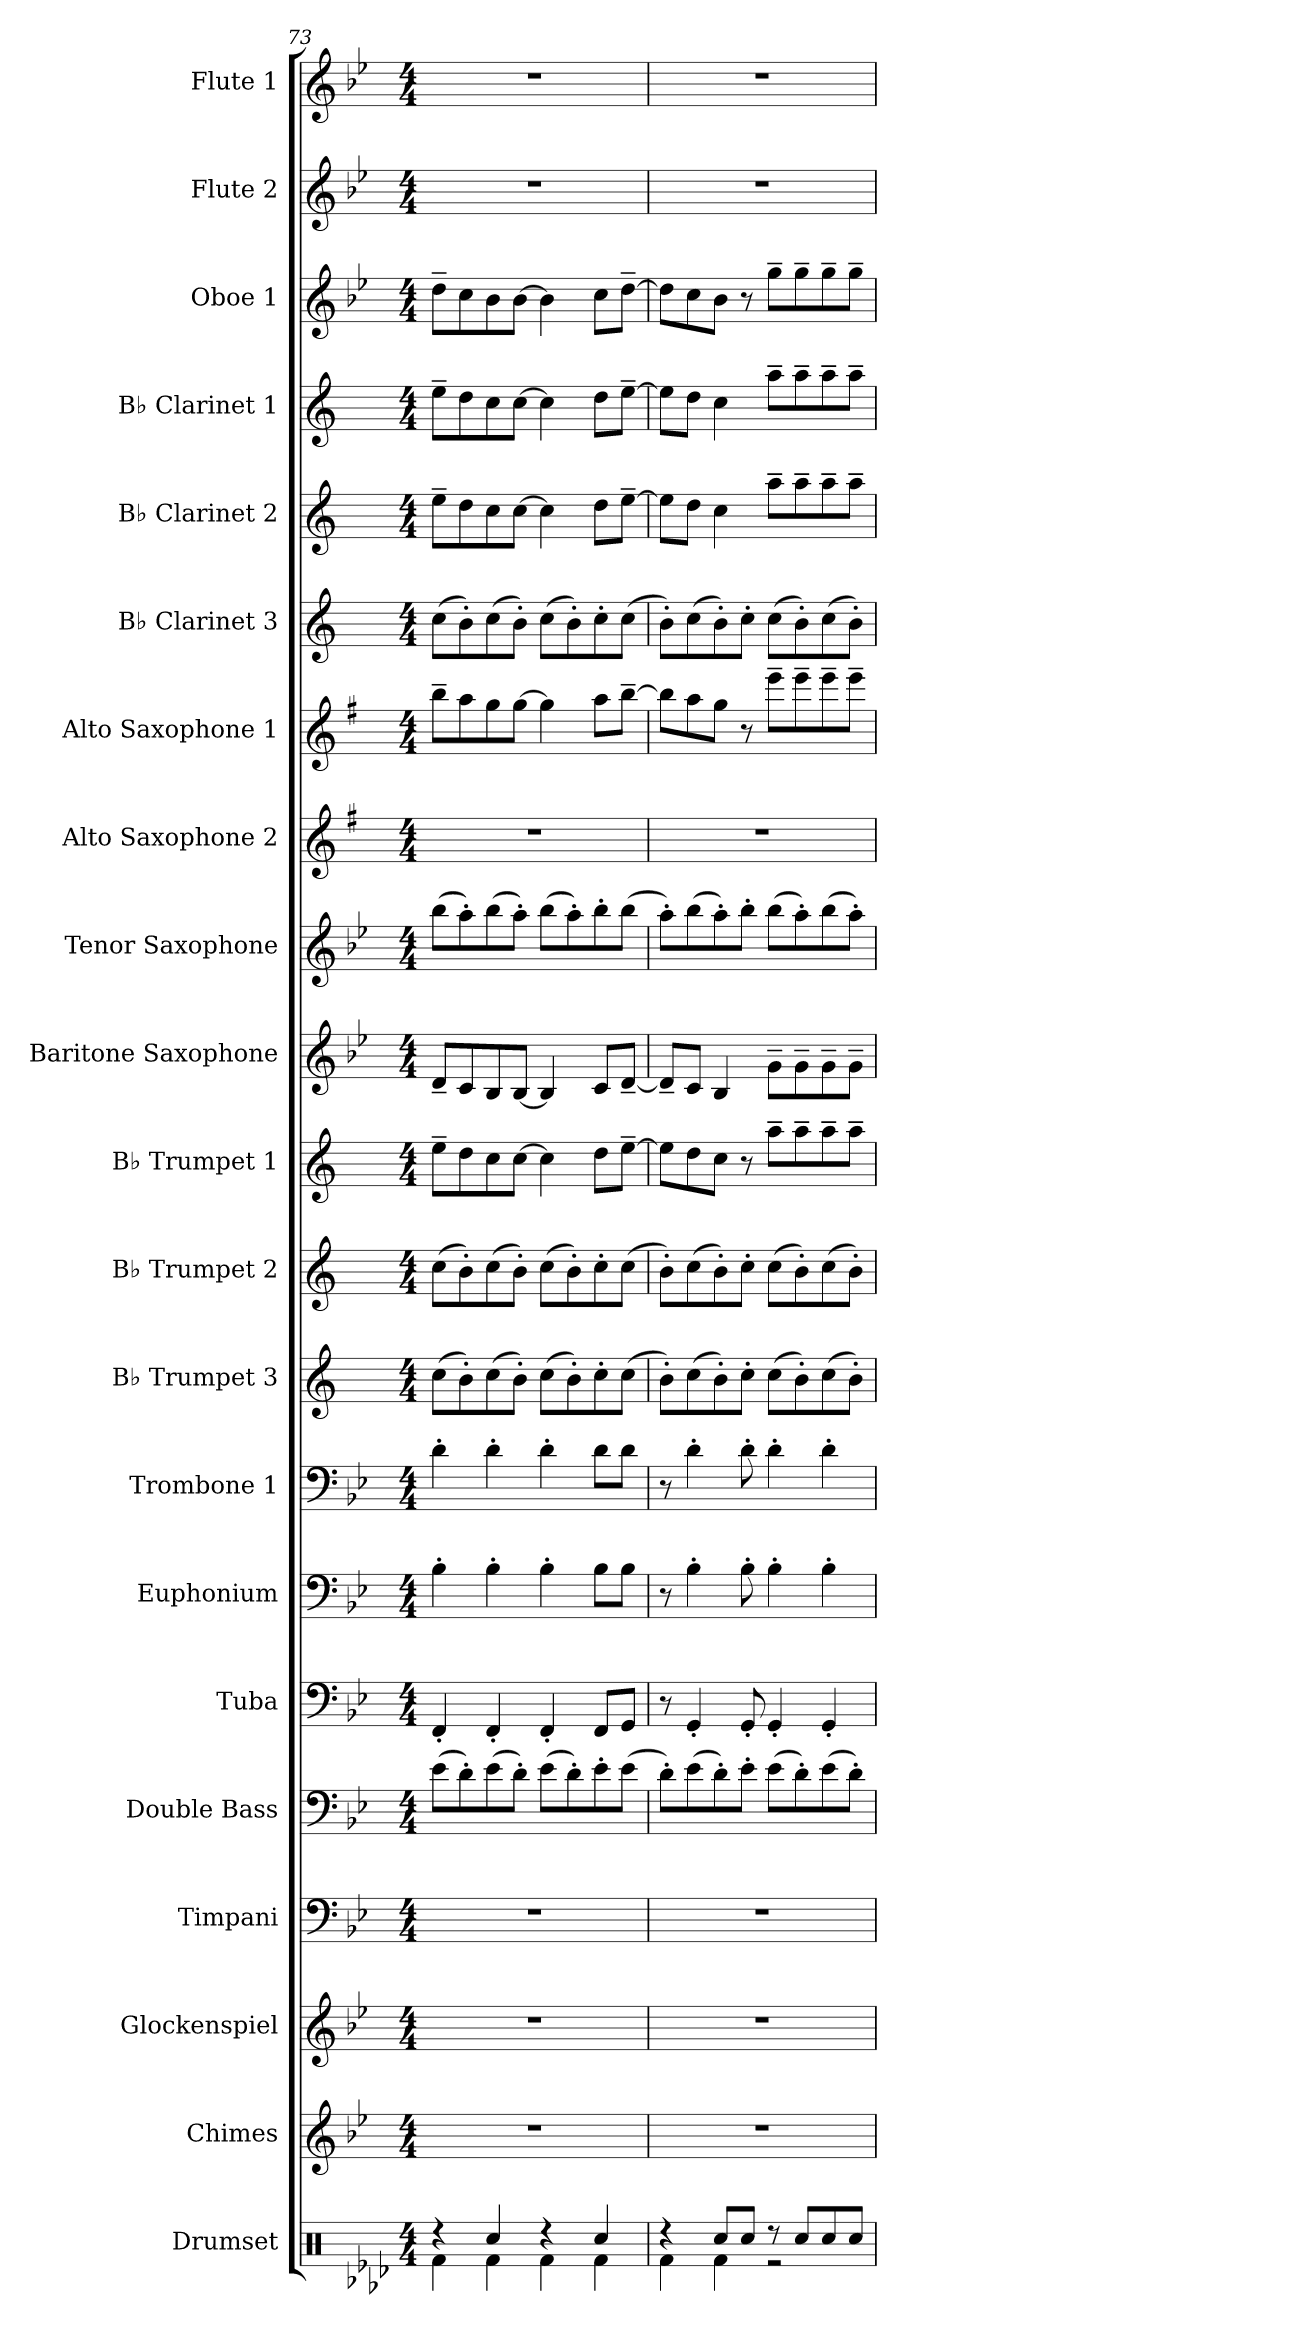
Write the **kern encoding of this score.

**kern	**kern	**kern	**kern	**kern	**kern	**kern	**kern	**kern	**kern	**kern	**kern	**kern	**kern	**kern	**kern	**kern	**kern	**kern	**kern	**kern
*part21	*part20	*part19	*part18	*part17	*part16	*part15	*part14	*part13	*part12	*part11	*part10	*part9	*part8	*part7	*part6	*part5	*part4	*part3	*part2	*part1
*staff21	*staff20	*staff19	*staff18	*staff17	*staff16	*staff15	*staff14	*staff13	*staff12	*staff11	*staff10	*staff9	*staff8	*staff7	*staff6	*staff5	*staff4	*staff3	*staff2	*staff1
*I"Drumset	*I"Chimes	*I"Glockenspiel	*I"Timpani	*I"Double Bass	*I"Tuba	*I"Euphonium	*I"Trombone 1	*I"B♭ Trumpet 3	*I"B♭ Trumpet 2	*I"B♭ Trumpet 1	*I"Baritone Saxophone	*I"Tenor Saxophone	*I"Alto Saxophone 2	*I"Alto Saxophone 1	*I"B♭ Clarinet 3	*I"B♭ Clarinet 2	*I"B♭ Clarinet 1	*I"Oboe 1	*I"Flute 2	*I"Flute 1
*I'D. Set	*I'Cme.	*I'Glk.	*I'Timp.	*I'Db.	*I'Tba.	*I'Euph.	*I'Tbn. 1	*I'B♭ Tpt. 3	*I'B♭ Tpt. 2	*I'B♭ Tpt. 1	*I'Bar. Sax.	*I'T. Sax.	*I'A. Sax. 2	*I'A. Sax. 1	*I'B♭ Cl. 3	*I'B♭ Cl. 2	*I'B♭ Cl. 1	*I'Ob. 1	*I'Fl. 2	*I'Fl. 1
*clefX	*clefG2	*clefG2	*clefF4	*clefF4	*clefF4	*clefF4	*clefF4	*clefG2	*clefG2	*clefG2	*clefG2	*clefG2	*clefG2	*clefG2	*clefG2	*clefG2	*clefG2	*clefG2	*clefG2	*clefG2
*	*	*ITrd-14c-24	*	*ITrd7c12	*	*	*	*ITrd1c2	*ITrd1c2	*ITrd1c2	*ITrd12c21	*ITrd8c14	*ITrd5c9	*ITrd5c9	*ITrd1c2	*ITrd1c2	*ITrd1c2	*	*	*
*k[b-e-a-d-]	*k[b-e-]	*k[b-e-]	*k[b-e-]	*k[b-e-]	*k[b-e-]	*k[b-e-]	*k[b-e-]	*k[b-e-]	*k[b-e-]	*k[b-e-]	*k[b-e-]	*k[b-e-]	*k[b-e-]	*k[b-e-]	*k[b-e-]	*k[b-e-]	*k[b-e-]	*k[b-e-]	*k[b-e-]	*k[b-e-]
*M4/4	*M4/4	*M4/4	*M4/4	*M4/4	*M4/4	*M4/4	*M4/4	*M4/4	*M4/4	*M4/4	*M4/4	*M4/4	*M4/4	*M4/4	*M4/4	*M4/4	*M4/4	*M4/4	*M4/4	*M4/4
=73	=73	=73	=73	=73	=73	=73	=73	=73	=73	=73	=73	=73	=73	=73	=73	=73	=73	=73	=73	=73
*^	*	*	*	*	*	*	*	*	*	*	*	*	*	*	*	*	*	*	*	*
4r	4Rf\	1r	1r	1r	(>8E-\L	4FF'/	4B-'\	4d'\	(>8b-\L	(>8b-\L	8dd~\L	8D~/L	(>8b-\L	1r	8dd~\L	(>8b-\L	8dd~\L	8dd~\L	8dd~\L	1r	1r
.	.	.	.	.	8D'\)	.	.	.	8a'\)	8a'\)	8cc\	8C/	8a'\)	.	8cc\	8a'\)	8cc\	8cc\	8cc\	.	.
4Rcc/	4Rf\	.	.	.	(>8E-\	4FF'/	4B-'\	4d'\	(>8b-\	(>8b-\	8b-\	8BB-/	(>8b-\	.	8b-\	(>8b-\	8b-\	8b-\	8b-\	.	.
.	.	.	.	.	8D'\J)	.	.	.	8a'\J)	8a'\J)	[8b-\J	[8BB-/J	8a'\J)	.	[8b-\J	8a'\J)	[8b-\J	[8b-\J	[8b-\J	.	.
4r	4Rf\	.	.	.	(>8E-\L	4FF'/	4B-'\	4d'\	(>8b-\L	(>8b-\L	4b-\]	4BB-/]	(>8b-\L	.	4b-\]	(>8b-\L	4b-\]	4b-\]	4b-\]	.	.
.	.	.	.	.	8D'\)	.	.	.	8a'\)	8a'\)	.	.	8a'\)	.	.	8a'\)	.	.	.	.	.
4Rcc/	4Rf\	.	.	.	8E-'\	8FF/L	8B-\L	8d\L	8b-'\	8b-'\	8cc\L	8C/L	8b-'\	.	8cc\L	8b-'\	8cc\L	8cc\L	8cc\L	.	.
.	.	.	.	.	(>8E-\J	8GG/J	8B-\J	8d\J	(>8b-\J	(>8b-\J	[8dd~\J	[8D~/J	(>8b-\J	.	[8dd~\J	(>8b-\J	[8dd~\J	[8dd~\J	[8dd~\J	.	.
=74	=74	=74	=74	=74	=74	=74	=74	=74	=74	=74	=74	=74	=74	=74	=74	=74	=74	=74	=74	=74	=74
4r	4Rf\	1r	1r	1r	8D'\L)	8r	8r	8r	8a'\L)	8a'\L)	8dd\L]	8D~/L]	8a'\L)	1r	8dd\L]	8a'\L)	8dd\L]	8dd\L]	8dd\L]	1r	1r
.	.	.	.	.	(>8E-\	4GG'/	4B-'\	4d'\	(>8b-\	(>8b-\	8cc\	8C/J	(>8b-\	.	8cc\	(>8b-\	8cc\J	8cc\J	8cc\	.	.
8Rcc/L	4Rf\	.	.	.	8D'\)	.	.	.	8a'\)	8a'\)	8b-\J	4BB-/	8a'\)	.	8b-\J	8a'\)	4b-\	4b-\	8b-\J	.	.
8Rcc/J	.	.	.	.	8E-'\J	8GG'/	8B-'\	8d'\	8b-'\J	8b-'\J	8r	.	8b-'\J	.	8r	8b-'\J	.	.	8r	.	.
8r	2r	.	.	.	(>8E-\L	4GG'/	4B-'\	4d'\	(>8b-\L	(>8b-\L	8gg~\L	8G~\L	(>8b-\L	.	8gg~\L	(>8b-\L	8gg~\L	8gg~\L	8gg~\L	.	.
8Rcc/L	.	.	.	.	8D'\)	.	.	.	8a'\)	8a'\)	8gg~\	8G~\	8a'\)	.	8gg~\	8a'\)	8gg~\	8gg~\	8gg~\	.	.
8Rcc/	.	.	.	.	(>8E-\	4GG'/	4B-'\	4d'\	(>8b-\	(>8b-\	8gg~\	8G~\	(>8b-\	.	8gg~\	(>8b-\	8gg~\	8gg~\	8gg~\	.	.
8Rcc/J	.	.	.	.	8D'\J)	.	.	.	8a'\J)	8a'\J)	8gg~\J	8G~\J	8a'\J)	.	8gg~\J	8a'\J)	8gg~\J	8gg~\J	8gg~\J	.	.
*v	*v	*	*	*	*	*	*	*	*	*	*	*	*	*	*	*	*	*	*	*	*
=	=	=	=	=	=	=	=	=	=	=	=	=	=	=	=	=	=	=	=	=
*-	*-	*-	*-	*-	*-	*-	*-	*-	*-	*-	*-	*-	*-	*-	*-	*-	*-	*-	*-	*-
